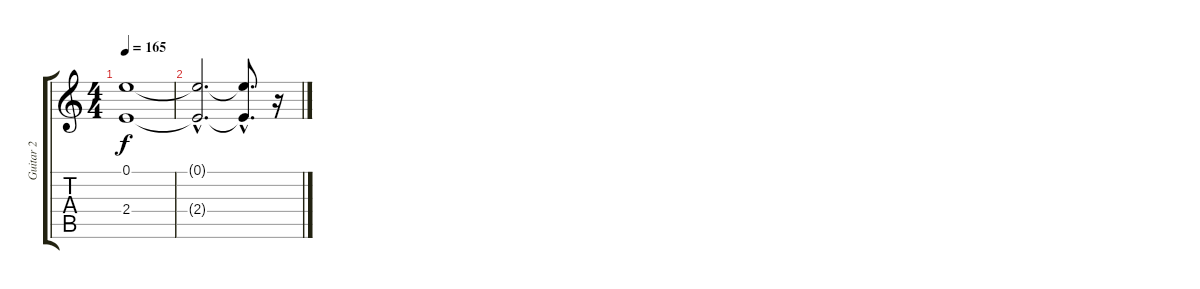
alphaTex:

\track ("Guitar 2" "Guitar 2") {instrument distortionguitar}
\staff {score tabs}
\tuning (E4 B3 G3 D3 A2 E2) {hide}
\ts (4 4)
\tempo 165
\clef g2
\ks c
(0.1{t} 2.4{t}).1{dy f} |
(0.1{hac t} 2.4{hac t}).2{d} (0.1{hac t} 2.4{hac t}).8{d} r.16
